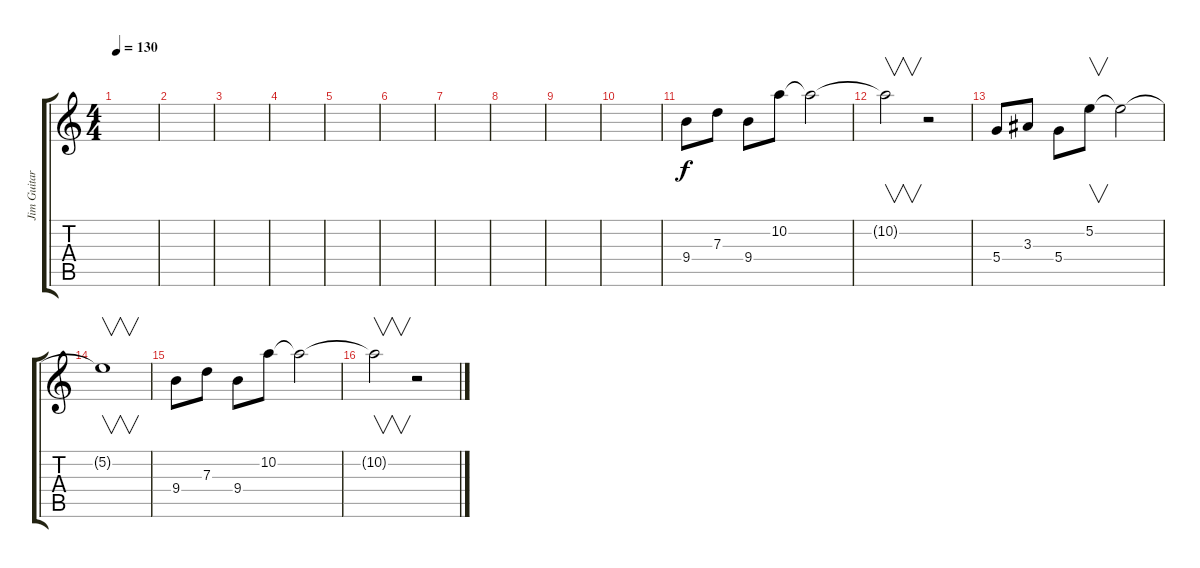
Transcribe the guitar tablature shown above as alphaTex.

\track ("Jim Guitar" "Jim Guitar") {instrument electricguitarclean}
\staff {score tabs}
\tuning (E4 B3 G3 D3 A2 D2) {hide}
\ts (4 4)
\tempo 130
\clef g2
\ks c
|
|
|
|
|
|
|
|
|
|
9.4.8 7.3.8 9.4.8 10.2.8 10.2{t}.2 |
10.2{t}.2{v} r.2 |
5.4.8 3.3.8 5.4.8 5.2.8{v} 5.2{t}.2 |
5.2{t}.1{v} |
9.4.8 7.3.8 9.4.8 10.2.8 10.2{t}.2 |
10.2{t}.2{v} r.2
